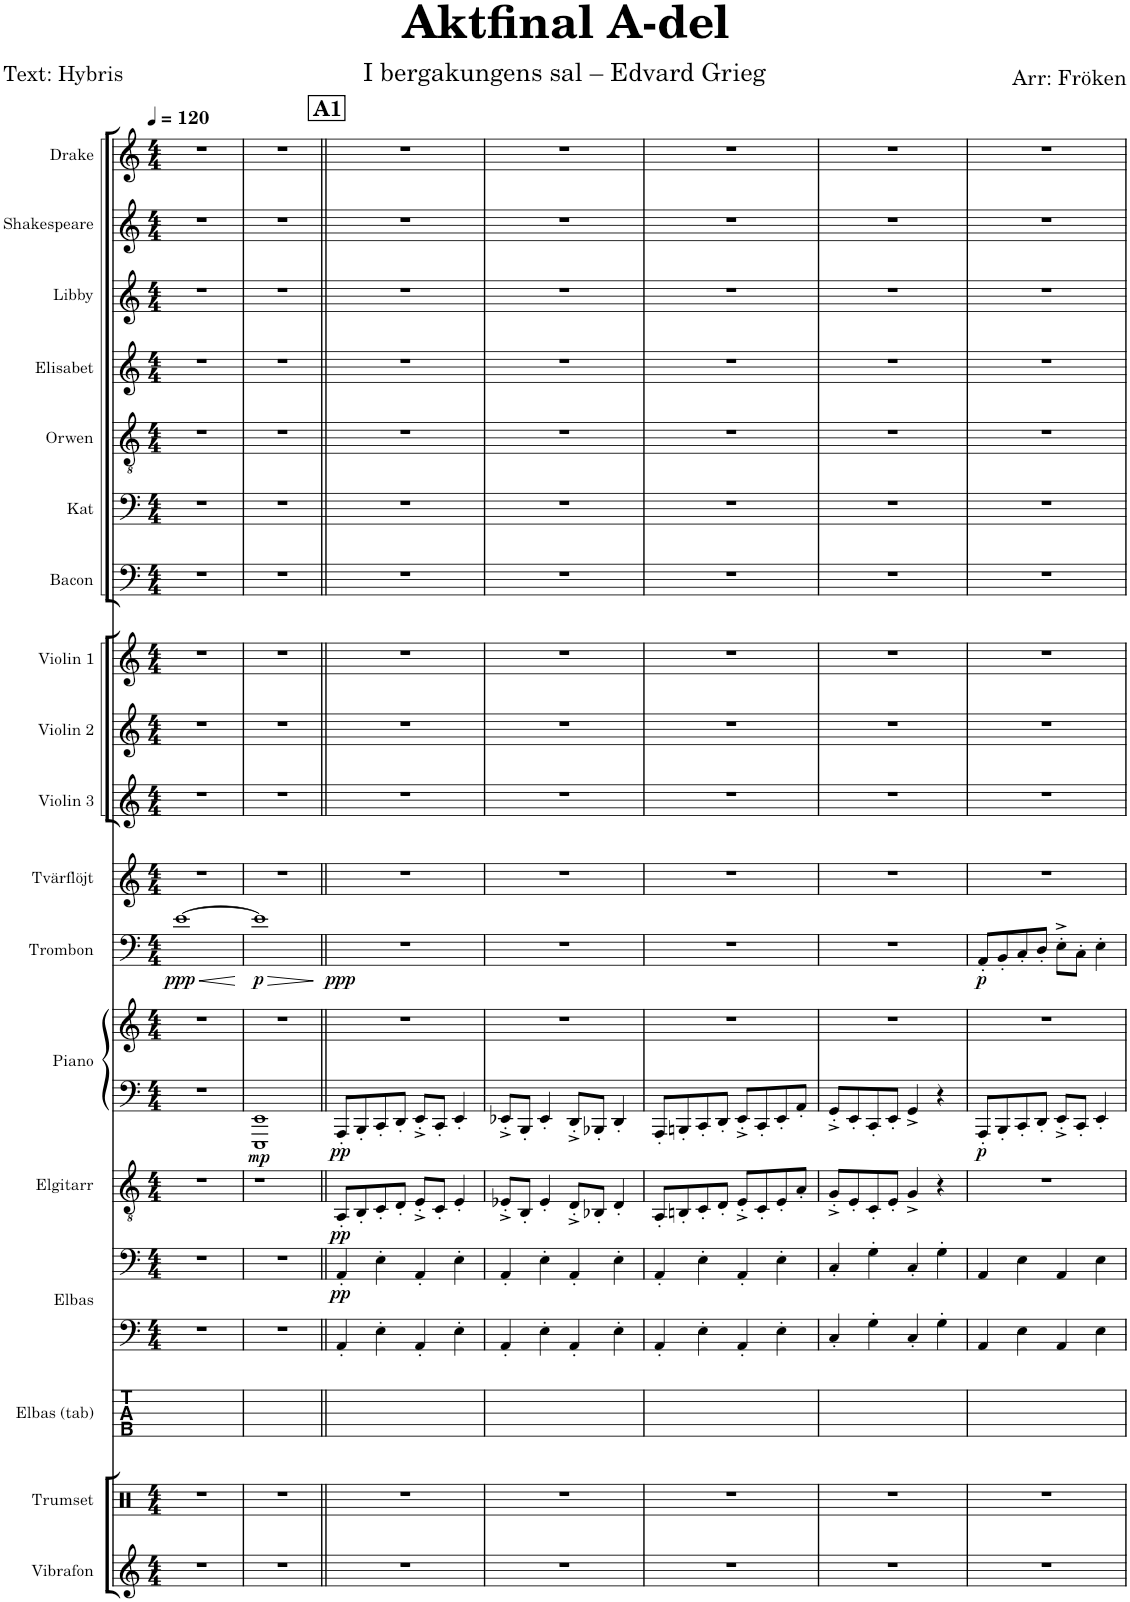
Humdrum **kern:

**kern	**kern	**kern	**kern	**kern	**dynam	**kern	**dynam	**kern	**kern	**dynam	**kern	**dynam	**kern	**kern	**kern	**kern	**kern	**kern	**kern	**kern	**kern	**kern	**kern
*part18	*part17	*part16	*part15	*part15	*part15	*part14	*part14	*part13	*part13	*part13	*part12	*part12	*part11	*part10	*part9	*part8	*part7	*part6	*part5	*part4	*part3	*part2	*part1
*staff20	*staff19	*staff18	*staff17	*staff16	*staff16/17	*staff15	*staff15	*staff14	*staff13	*staff13/14	*staff12	*staff12	*staff11	*staff10	*staff9	*staff8	*staff7	*staff6	*staff5	*staff4	*staff3	*staff2	*staff1
*I"Vibrafon	*I"Trumset	*I"Elbas (tab)	*I"Elbas	*	*	*I"Elgitarr	*	*I"Piano	*	*	*I"Trombon	*	*I"Tvärflöjt	*I"Violin 3	*I"Violin 2	*I"Violin 1	*I"Bacon	*I"Kat	*I"Orwen	*I"Elisabet	*I"Libby	*I"Shakespeare	*I"Drake
*I'Vib.	*I'Tr.	*I'Elb. (tab)	*I'Elb.	*	*	*I'Elgtr.	*	*I'Pno.	*	*	*I'Tbn.	*	*	*I'Vln. 3	*I'Vln. 2	*I'Vln. 1	*I'B.	*I'K.	*I'O.	*I'E.	*I'L.	*I'S.	*I'D.
*	*	*stria5	*	*	*	*	*	*	*	*	*	*	*	*	*	*	*	*	*	*	*	*	*
*clefG2	*clefX	*	*clefF4	*clefF4	*	*clefGv2	*	*clefF4	*clefG2	*	*clefF4	*	*clefG2	*clefG2	*clefG2	*clefG2	*clefF4	*clefF4	*clefGv2	*clefG2	*clefG2	*clefG2	*clefG2
*	*	*Trd7c12	*Trd7c12	*Trd7c12	*	*	*	*	*	*	*	*	*	*	*	*	*	*	*	*	*	*	*
*k[]	*k[f#c#]	*k[]	*k[]	*	*	*k[]	*	*k[]	*k[]	*	*k[]	*	*k[]	*k[]	*k[]	*k[]	*k[]	*k[]	*k[]	*k[]	*k[]	*k[]	*k[]
*M4/4	*M4/4	*M4/4	*M4/4	*M4/4	*	*M4/4	*	*M4/4	*M4/4	*	*M4/4	*	*M4/4	*M4/4	*M4/4	*M4/4	*M4/4	*M4/4	*M4/4	*M4/4	*M4/4	*M4/4	*M4/4
*MM120	*MM120	*MM120	*MM120	*MM120	*	*MM120	*	*MM120	*MM120	*	*MM120	*	*MM120	*MM120	*MM120	*MM120	*MM120	*MM120	*MM120	*MM120	*MM120	*MM120	*MM120
=1	=1	=1	=1	=1	=1	=1	=1	=1	=1	=1	=1	=1	=1	=1	=1	=1	=1	=1	=1	=1	=1	=1	=1
!	!	!	!	!	!	!	!	!	!	!	!	!LO:HP:b	!	!	!	!	!	!	!	!	!	!	!
!	!	!	!	!	!	!	!	!	!	!	!	!LO:DY:n=1:b	!	!	!	!	!	!	!	!	!	!	!
1r	1r	1r	1r	1r	.	1r	.	1r	1r	.	[1e	< ppp	1r	1r	1r	1r	1r	1r	1r	1r	1r	1r	1r
.	.	.	.	.	.	.	.	.	.	.	.	[	.	.	.	.	.	.	.	.	.	.	.
=2	=2	=2	=2	=2	=2	=2	=2	=2	=2	=2	=2	=2	=2	=2	=2	=2	=2	=2	=2	=2	=2	=2	=2
!	!	!	!	!	!	!	!	!	!	!LO:DY:b=2	!	!LO:HP:b	!	!	!	!	!	!	!	!	!	!	!
!	!	!	!	!	!	!	!	!	!	!	!	!LO:DY:n=1:b	!	!	!	!	!	!	!	!	!	!	!
1r	1r	1r	1r	1r	.	1r	.	1EEE 1EE	1r	mp	1e]	> p	1r	1r	1r	1r	1r	1r	1r	1r	1r	1r	1r
.	.	.	.	.	.	.	.	.	.	.	.	]	.	.	.	.	.	.	.	.	.	.	.
!!LO:REH:place=s1:a:B:cj:fs=14:t=A1
=3||	=3||	=3||	=3||	=3||	=3||	=3||	=3||	=3||	=3||	=3||	=3||	=3||	=3||	=3||	=3||	=3||	=3||	=3||	=3||	=3||	=3||	=3||	=3||
!	!	!	!	!	!LO:DY:b	!	!LO:DY:b	!	!	!LO:DY:b=2	!	!LO:DY:b	!	!	!	!	!	!	!	!	!	!	!
1r	1r	1r	4AA'/	4AA'/	pp	8AA'/L	pp	8AAA'/L	1r	pp	1r	ppp	1r	1r	1r	1r	1r	1r	1r	1r	1r	1r	1r
.	.	.	.	.	.	8BB'/	.	8BBB'/	.	.	.	.	.	.	.	.	.	.	.	.	.	.	.
.	.	.	4E'\	4E'\	.	8C'/	.	8CC'/	.	.	.	.	.	.	.	.	.	.	.	.	.	.	.
.	.	.	.	.	.	8D'/J	.	8DD'/J	.	.	.	.	.	.	.	.	.	.	.	.	.	.	.
.	.	.	4AA'/	4AA'/	.	8E'^/L	.	8EE'^/L	.	.	.	.	.	.	.	.	.	.	.	.	.	.	.
.	.	.	.	.	.	8C'/J	.	8CC'/J	.	.	.	.	.	.	.	.	.	.	.	.	.	.	.
.	.	.	4E'\	4E'\	.	4E'/	.	4EE'/	.	.	.	.	.	.	.	.	.	.	.	.	.	.	.
=4	=4	=4	=4	=4	=4	=4	=4	=4	=4	=4	=4	=4	=4	=4	=4	=4	=4	=4	=4	=4	=4	=4	=4
1r	1r	1r	4AA'/	4AA'/	.	8E-X'^/L	.	8EE-X'^/L	1r	.	1r	.	1r	1r	1r	1r	1r	1r	1r	1r	1r	1r	1r
.	.	.	.	.	.	8BB'/J	.	8BBB'/J	.	.	.	.	.	.	.	.	.	.	.	.	.	.	.
.	.	.	4E'\	4E'\	.	4E-'/	.	4EE-'/	.	.	.	.	.	.	.	.	.	.	.	.	.	.	.
.	.	.	4AA'/	4AA'/	.	8D'^/L	.	8DD'^/L	.	.	.	.	.	.	.	.	.	.	.	.	.	.	.
.	.	.	.	.	.	8BB-X'/J	.	8BBB-X'/J	.	.	.	.	.	.	.	.	.	.	.	.	.	.	.
.	.	.	4E'\	4E'\	.	4D'/	.	4DD'/	.	.	.	.	.	.	.	.	.	.	.	.	.	.	.
=5	=5	=5	=5	=5	=5	=5	=5	=5	=5	=5	=5	=5	=5	=5	=5	=5	=5	=5	=5	=5	=5	=5	=5
1r	1r	1r	4AA'/	4AA'/	.	8AA'/L	.	8AAA'/L	1r	.	1r	.	1r	1r	1r	1r	1r	1r	1r	1r	1r	1r	1r
.	.	.	.	.	.	8BBn'/	.	8BBBn'/	.	.	.	.	.	.	.	.	.	.	.	.	.	.	.
.	.	.	4E'\	4E'\	.	8C'/	.	8CC'/	.	.	.	.	.	.	.	.	.	.	.	.	.	.	.
.	.	.	.	.	.	8D'/J	.	8DD'/J	.	.	.	.	.	.	.	.	.	.	.	.	.	.	.
.	.	.	4AA'/	4AA'/	.	8E'^/L	.	8EE'^/L	.	.	.	.	.	.	.	.	.	.	.	.	.	.	.
.	.	.	.	.	.	8C'/	.	8CC'/	.	.	.	.	.	.	.	.	.	.	.	.	.	.	.
.	.	.	4E'\	4E'\	.	8E'/	.	8EE'/	.	.	.	.	.	.	.	.	.	.	.	.	.	.	.
.	.	.	.	.	.	8A'/J	.	8AA'/J	.	.	.	.	.	.	.	.	.	.	.	.	.	.	.
=6	=6	=6	=6	=6	=6	=6	=6	=6	=6	=6	=6	=6	=6	=6	=6	=6	=6	=6	=6	=6	=6	=6	=6
1r	1r	1r	4C'/	4C'/	.	8G'^/L	.	8GG'^/L	1r	.	1r	.	1r	1r	1r	1r	1r	1r	1r	1r	1r	1r	1r
.	.	.	.	.	.	8E'/	.	8EE'/	.	.	.	.	.	.	.	.	.	.	.	.	.	.	.
.	.	.	4G'\	4G'\	.	8C'/	.	8CC'/	.	.	.	.	.	.	.	.	.	.	.	.	.	.	.
.	.	.	.	.	.	8E'/J	.	8EE'/J	.	.	.	.	.	.	.	.	.	.	.	.	.	.	.
.	.	.	4C'/	4C'/	.	4G^/	.	4GG^/	.	.	.	.	.	.	.	.	.	.	.	.	.	.	.
.	.	.	4G'\	4G'\	.	4r	.	4r	.	.	.	.	.	.	.	.	.	.	.	.	.	.	.
=7	=7	=7	=7	=7	=7	=7	=7	=7	=7	=7	=7	=7	=7	=7	=7	=7	=7	=7	=7	=7	=7	=7	=7
!	!	!	!	!	!	!	!	!	!	!LO:DY:b=2	!	!LO:DY:b	!	!	!	!	!	!	!	!	!	!	!
1r	1r	1r	4AA/	4AA/	.	1r	.	8AAA'/L	1r	p	8AA'/L	p	1r	1r	1r	1r	1r	1r	1r	1r	1r	1r	1r
.	.	.	.	.	.	.	.	8BBB'/	.	.	8BB'/	.	.	.	.	.	.	.	.	.	.	.	.
.	.	.	4E\	4E\	.	.	.	8CC'/	.	.	8C'/	.	.	.	.	.	.	.	.	.	.	.	.
.	.	.	.	.	.	.	.	8DD'/J	.	.	8D'/J	.	.	.	.	.	.	.	.	.	.	.	.
.	.	.	4AA/	4AA/	.	.	.	8EE'^/L	.	.	8E'^\L	.	.	.	.	.	.	.	.	.	.	.	.
.	.	.	.	.	.	.	.	8CC'/J	.	.	8C'\J	.	.	.	.	.	.	.	.	.	.	.	.
.	.	.	4E\	4E\	.	.	.	4EE'/	.	.	4E'\	.	.	.	.	.	.	.	.	.	.	.	.
=	=	=	=	=	=	=	=	=	=	=	=	=	=	=	=	=	=	=	=	=	=	=	=
*-	*-	*-	*-	*-	*-	*-	*-	*-	*-	*-	*-	*-	*-	*-	*-	*-	*-	*-	*-	*-	*-	*-	*-
